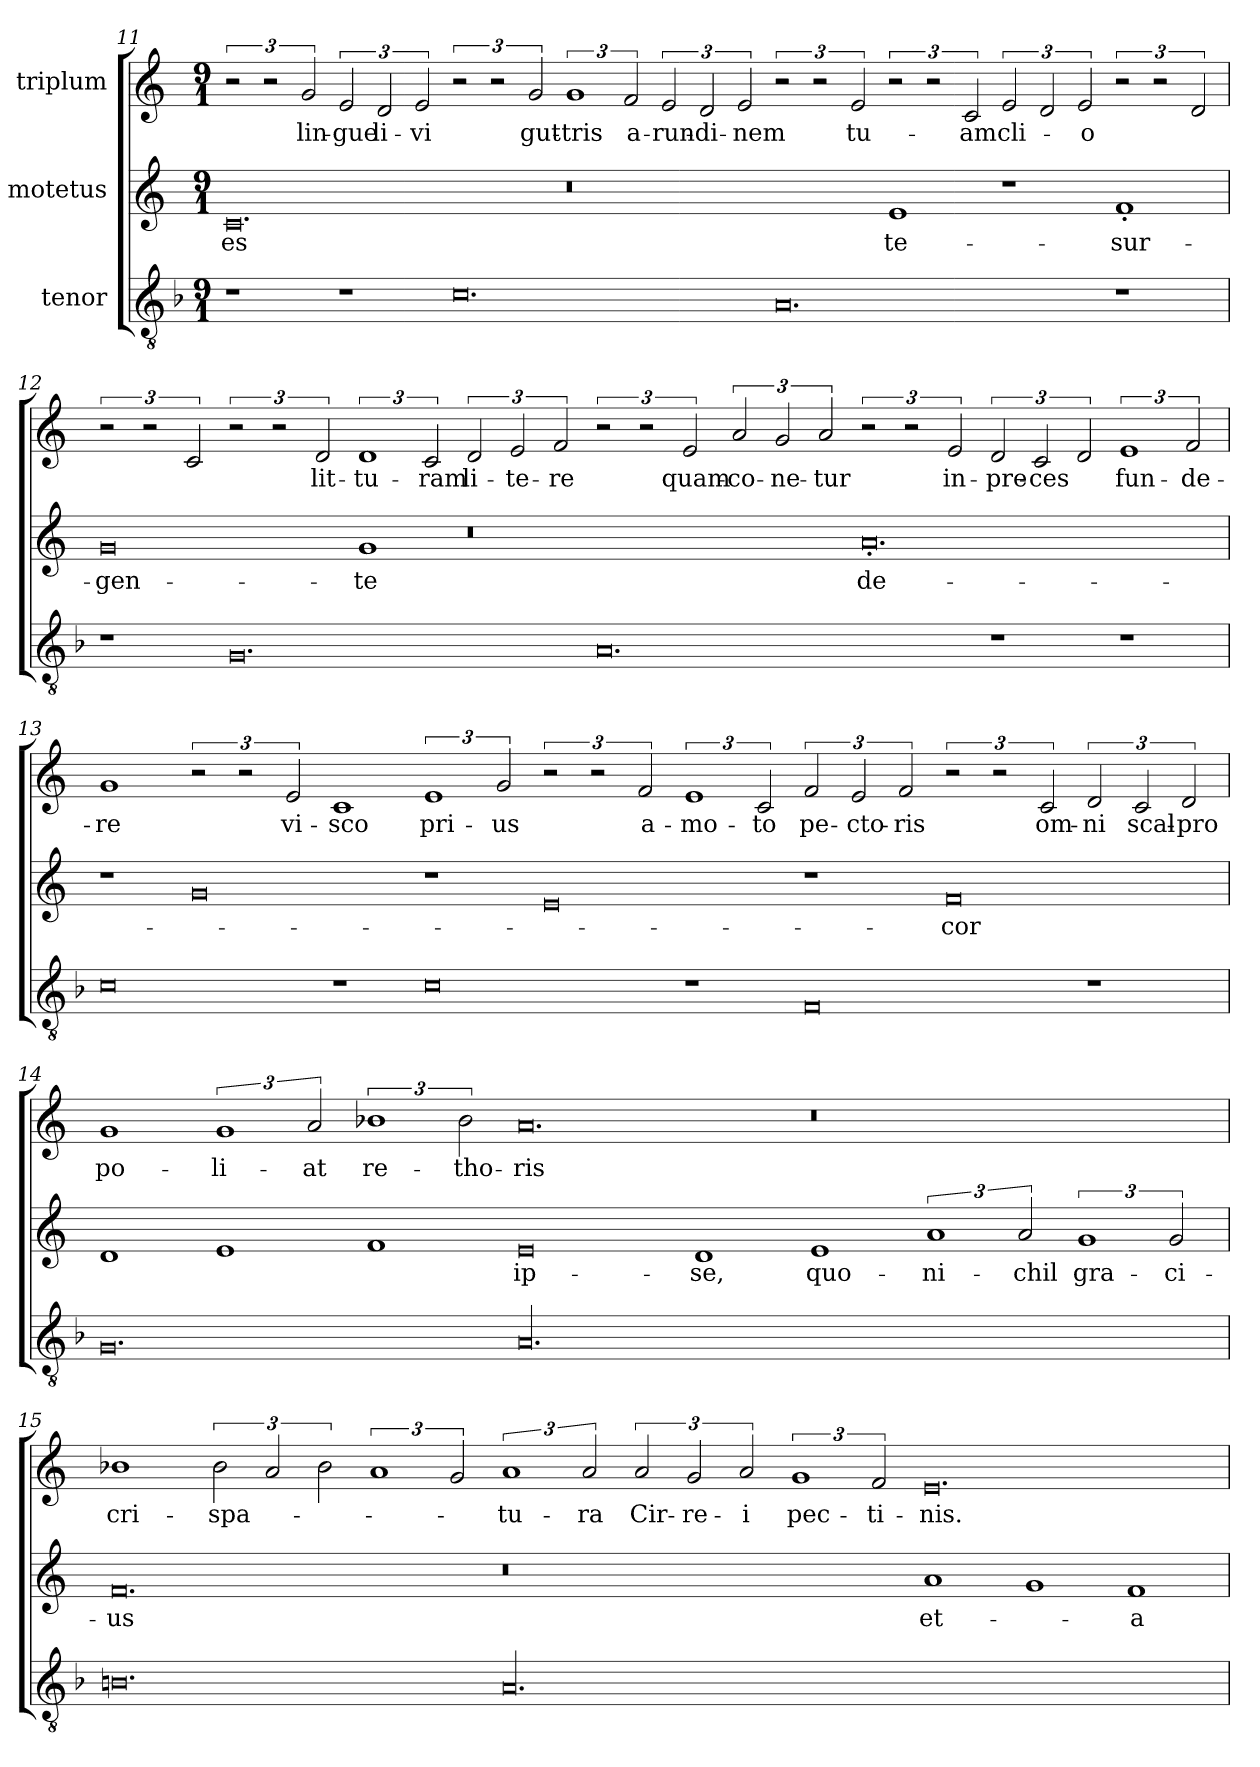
**kern	**kern	**text	**kern	**text
*part3	*part2	*part2	*part1	*part1
*staff3	*staff2	*staff2	*staff1	*staff1
*I"tenor	*I"motetus	*	*I"triplum	*
!!LO:PB:g=z
*clefGv2	*clefG2	*	*clefG2	*
*k[b-]	*k[]	*	*k[]	*
*F:	*C:	*	*C:	*
*M9/1	*M9/1	*	*M9/1	*
=11	=11	=11	=11	=11
1r	0.c/	-es	3r	.
.	.	.	3r	.
.	.	.	3g/	lin-
1r	.	.	3e/	-gue
.	.	.	3d/	li-
.	.	.	3e/	-vi
0.c\	.	.	3r	.
.	.	.	3r	.
.	.	.	3g/	gut-
.	0.r	.	3%2g/	-tris
.	.	.	3f/	a-
.	.	.	3e/	-run-
.	.	.	3d/	-di-
.	.	.	3e/	-nem
0.A/	.	.	3r	.
.	.	.	3r	.
.	.	.	3e/	tu-
.	1e/	te-	3r	.
.	.	.	3r	.
.	.	.	3c/	-am
.	1r	.	3e/	cli-
.	.	.	3d/	.
.	.	.	3e/	-o
1r	1f'/	sur-	3r	.
.	.	.	3r	.
.	.	.	3d/	.
=12	=12	=12	=12	=12
1r	0g/	-gen-	3r	.
.	.	.	3r	.
.	.	.	3c/	.
0.G/	.	.	3r	.
.	.	.	3r	.
.	.	.	3d/	lit-
.	1g/	-te	3%2d/	-tu-
.	.	.	3c/	-ram
.	0.r	.	3d/	li-
.	.	.	3e/	-te-
.	.	.	3f/	-re
0.A/	.	.	3r	.
.	.	.	3r	.
.	.	.	3e/	quam-
.	.	.	3a/	co-
.	.	.	3g/	-ne-
.	.	.	3a/	-tur
.	0.a'/	de-	3r	.
.	.	.	3r	.
.	.	.	3e/	in-
1r	.	.	3d/	pre-
.	.	.	3c/	-ces
.	.	.	3d/	.
1r	.	.	3%2e/	fun-
.	.	.	3f/	-de-
=13	=13	=13	=13	=13
0c\	1r	.	1g/	-re
.	0g/	.	3r	.
.	.	.	3r	.
.	.	.	3e/	vi-
1r	.	.	1c/	-sco
0c\	1r	.	3%2e/	pri-
.	.	.	3g/	-us
.	0e/	.	3r	.
.	.	.	3r	.
.	.	.	3f/	a-
1r	.	.	3%2e/	-mo-
.	.	.	3c/	-to
0F/	1r	.	3f/	pe-
.	.	.	3e/	-cto-
.	.	.	3f/	-ris
.	0f/	-cor	3r	.
.	.	.	3r	.
.	.	.	3c/	om-
1r	.	.	3d/	-ni
.	.	.	3c/	scal-
.	.	.	3d/	-pro
=14	=14	=14	=14	=14
0.G/	1d/	.	1g/	po-
.	1e/	.	3%2g/	-li-
.	.	.	3a/	-at
.	1f/	.	3%2b-X\	re-
.	.	.	3b-\	-tho-
00.A/	0e/	ip-	0.a/	-ris
.	1d/	-se,	.	.
.	1e/	quo-	0.r	.
.	3%2a/	ni-	.	.
.	3a/	-chil	.	.
.	3%2g/	gra-	.	.
.	3g/	-ci-	.	.
=15	=15	=15	=15	=15
0.Bn\	0.f/	-us	1b-X\	cri-
.	.	.	3b-\	-spa-
.	.	.	3a/	.
.	.	.	3b-\	.
.	.	.	3%2a/	.
.	.	.	3g/	.
00.A/	0.r	.	3%2a/	-tu-
.	.	.	3a/	-ra
.	.	.	3a/	Cir-
.	.	.	3g/	-re-
.	.	.	3a/	-i
.	.	.	3%2g/	pec-
.	.	.	3f/	-ti-
.	1a/	et-	0.e/	-nis.
.	1g/	.	.	.
.	1f/	a-	.	.
=	=	=	=	=
*-	*-	*-	*-	*-
